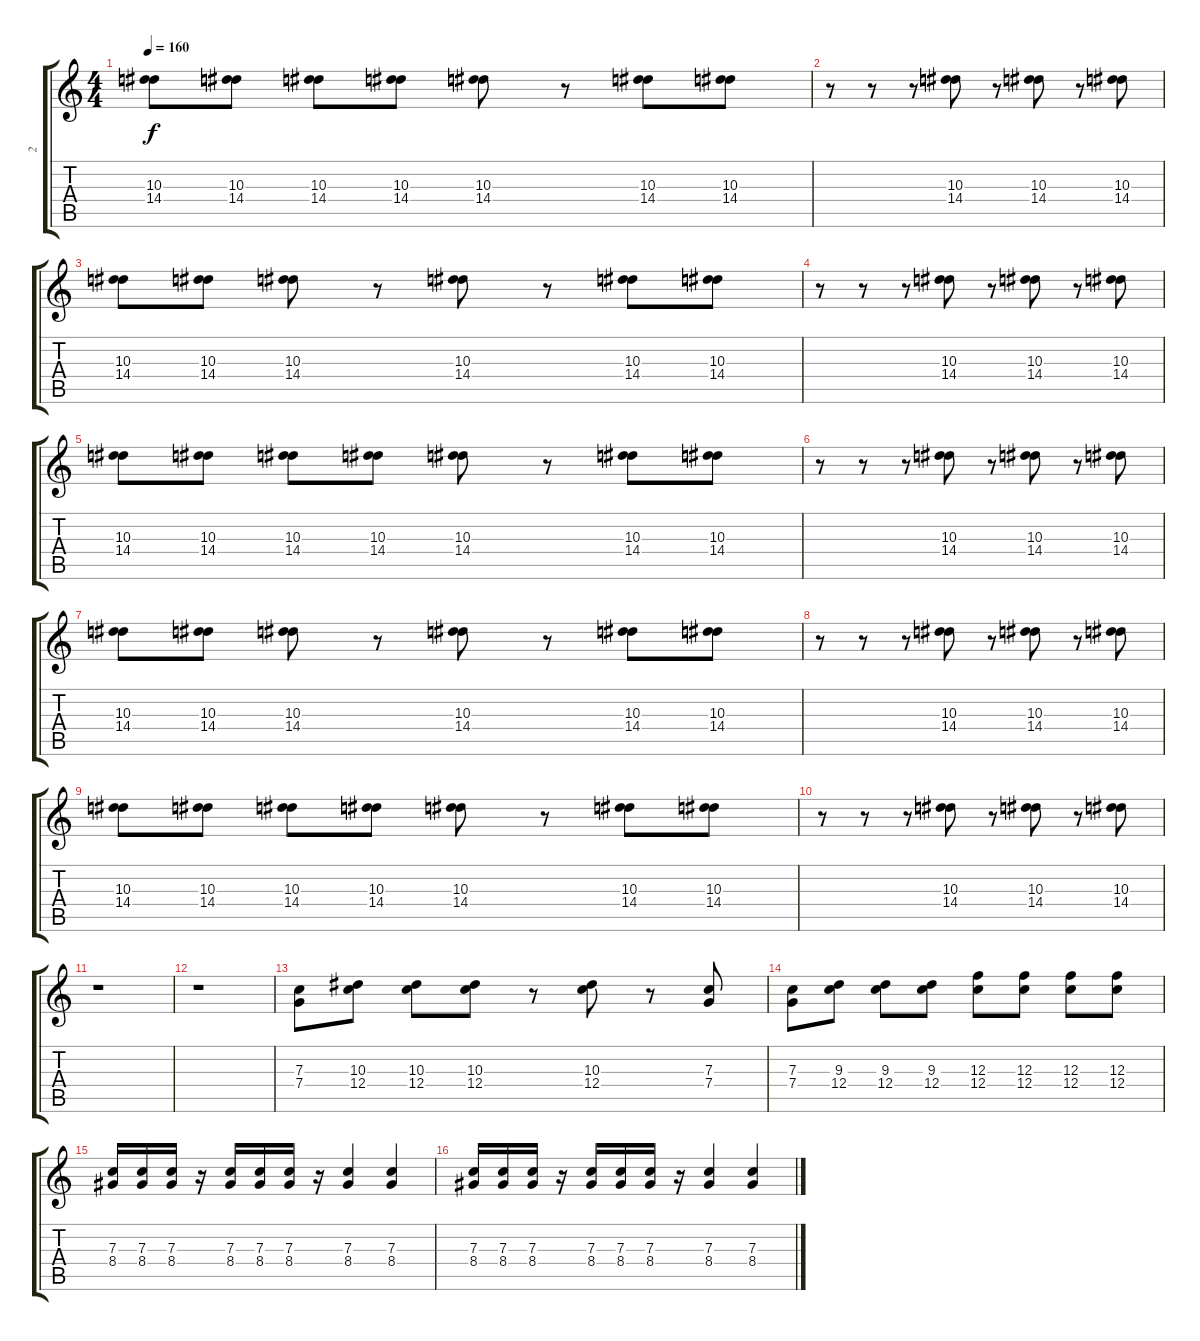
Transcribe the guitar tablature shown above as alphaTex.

\track ("2" "2") {instrument distortionguitar}
\staff {score tabs}
\tuning (D4 A3 F3 C3 G2 C2) {hide}
\ts (4 4)
\tempo 160
\clef g2
\ks c
(10.3 14.4).8{dy f} (10.3 14.4).8 (10.3 14.4).8 (10.3 14.4).8 (10.3 14.4).8 r.8 (10.3 14.4).8 (10.3 14.4).8 |
r.8 r.8 r.8 (10.3 14.4).8 r.8 (10.3 14.4).8 r.8 (10.3 14.4).8 |
(10.3 14.4).8 (10.3 14.4).8 (10.3 14.4).8 r.8 (10.3 14.4).8 r.8 (10.3 14.4).8 (10.3 14.4).8 |
r.8 r.8 r.8 (10.3 14.4).8 r.8 (10.3 14.4).8 r.8 (10.3 14.4).8 |
(10.3 14.4).8 (10.3 14.4).8 (10.3 14.4).8 (10.3 14.4).8 (10.3 14.4).8 r.8 (10.3 14.4).8 (10.3 14.4).8 |
r.8 r.8 r.8 (10.3 14.4).8 r.8 (10.3 14.4).8 r.8 (10.3 14.4).8 |
(10.3 14.4).8 (10.3 14.4).8 (10.3 14.4).8 r.8 (10.3 14.4).8 r.8 (10.3 14.4).8 (10.3 14.4).8 |
r.8 r.8 r.8 (10.3 14.4).8 r.8 (10.3 14.4).8 r.8 (10.3 14.4).8 |
(10.3 14.4).8 (10.3 14.4).8 (10.3 14.4).8 (10.3 14.4).8 (10.3 14.4).8 r.8 (10.3 14.4).8 (10.3 14.4).8 |
r.8 r.8 r.8 (10.3 14.4).8 r.8 (10.3 14.4).8 r.8 (10.3 14.4).8 |
r.1 |
r.1 |
(7.3 7.4).8 (10.3 12.4).8 (10.3 12.4).8 (10.3 12.4).8 r.8 (10.3 12.4).8 r.8 (7.3 7.4).8 |
(7.3 7.4).8 (9.3 12.4).8 (9.3 12.4).8 (9.3 12.4).8 (12.3 12.4).8 (12.3 12.4).8 (12.3 12.4).8 (12.3 12.4).8 |
(7.3 8.4).16 (7.3 8.4).16 (7.3 8.4).16 r.16 (7.3 8.4).16 (7.3 8.4).16 (7.3 8.4).16 r.16 (7.3 8.4).4 (7.3 8.4).4 |
(7.3 8.4).16 (7.3 8.4).16 (7.3 8.4).16 r.16 (7.3 8.4).16 (7.3 8.4).16 (7.3 8.4).16 r.16 (7.3 8.4).4 (7.3 8.4).4
